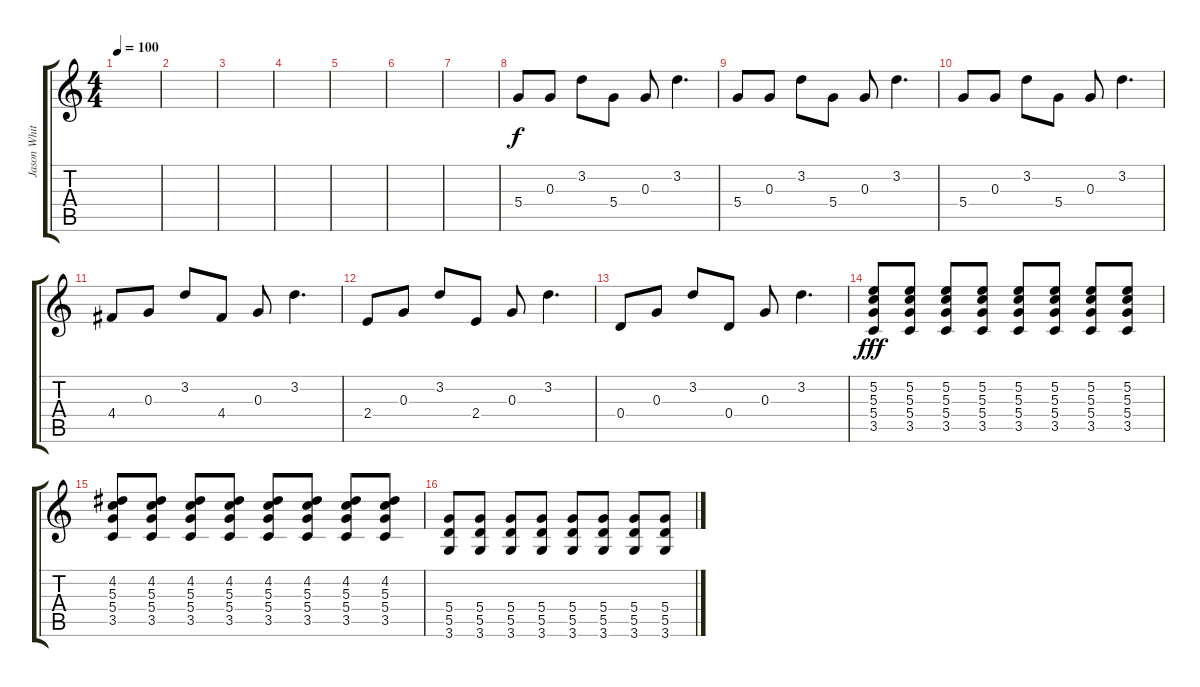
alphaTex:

\track ("Jason White" "Jason Whit") {instrument distortionguitar}
\staff {score tabs}
\tuning (E4 B3 G3 D3 A2 E2) {hide}
\ts (4 4)
\tempo 100
\clef g2
\ks c
|
|
|
|
|
|
|
5.4.8 0.3.8 3.2.8 5.4.8 0.3.8 3.2.4{d} |
5.4.8 0.3.8 3.2.8 5.4.8 0.3.8 3.2.4{d} |
5.4.8 0.3.8 3.2.8 5.4.8 0.3.8 3.2.4{d} |
4.4.8 0.3.8 3.2.8 4.4.8 0.3.8 3.2.4{d} |
2.4.8 0.3.8 3.2.8 2.4.8 0.3.8 3.2.4{d} |
0.4.8 0.3.8 3.2.8 0.4.8 0.3.8 3.2.4{d} |
(5.2 5.3 5.4 3.5).8{dy fff} (5.2 5.3 5.4 3.5).8 (5.2 5.3 5.4 3.5).8 (5.2 5.3 5.4 3.5).8 (5.2 5.3 5.4 3.5).8 (5.2 5.3 5.4 3.5).8 (5.2 5.3 5.4 3.5).8 (5.2 5.3 5.4 3.5).8 |
(4.2 5.3 5.4 3.5).8 (4.2 5.3 5.4 3.5).8 (4.2 5.3 5.4 3.5).8 (4.2 5.3 5.4 3.5).8 (4.2 5.3 5.4 3.5).8 (4.2 5.3 5.4 3.5).8 (4.2 5.3 5.4 3.5).8 (4.2 5.3 5.4 3.5).8 |
(5.4 5.5 3.6).8 (5.4 5.5 3.6).8 (5.4 5.5 3.6).8 (5.4 5.5 3.6).8 (5.4 5.5 3.6).8 (5.4 5.5 3.6).8 (5.4 5.5 3.6).8 (5.4 5.5 3.6).8
